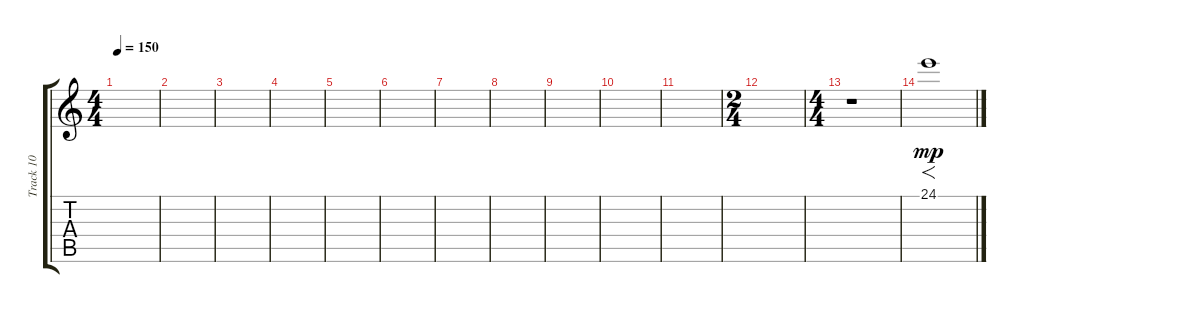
\track ("Track 10" "Track 10") {instrument brasssection}
\staff {score tabs}
\tuning (E4 B3 G3 D3 A2 E2) {hide}
\ts (4 4)
\tempo 150
\clef g2
\ks c
|
|
|
|
|
|
|
|
|
|
|
\ts (2 4)
|
\ts (4 4)
r.1{instrument pad6metallic} |
24.1.1{f dy mp}
